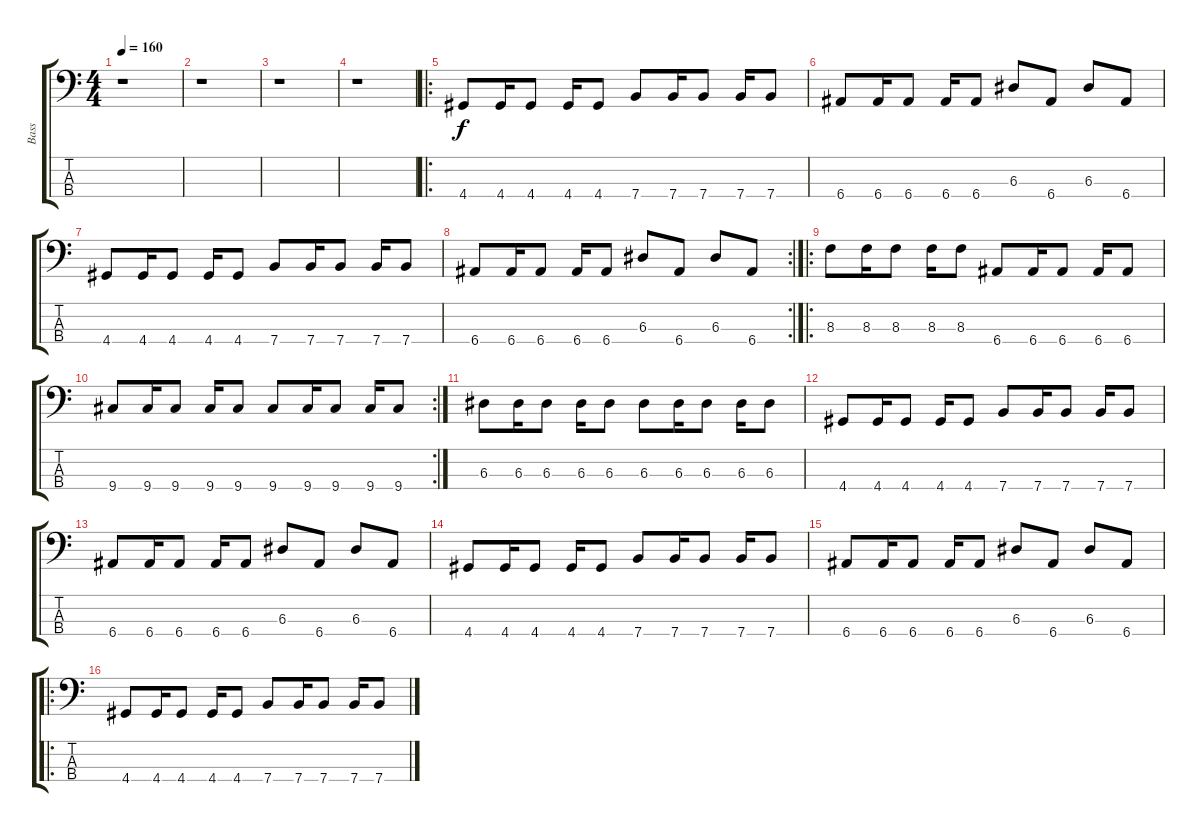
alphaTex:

\track ("Bass" "Bass") {instrument electricbasspick}
\staff {score tabs}
\tuning (G2 D2 A1 E1) {hide}
\ts (4 4)
\tempo 160
\clef f4
\ks c
r.1{dy f instrument electricbasspick} |
r.1 |
r.1 |
r.1 |
\ro
4.4.8 4.4.16 4.4.8 4.4.16 4.4.8 7.4.8 7.4.16 7.4.8 7.4.16 7.4.8 |
6.4.8 6.4.16 6.4.8 6.4.16 6.4.8 6.3.8 6.4.8 6.3.8 6.4.8 |
4.4.8 4.4.16 4.4.8 4.4.16 4.4.8 7.4.8 7.4.16 7.4.8 7.4.16 7.4.8 |
\rc 2
6.4.8 6.4.16 6.4.8 6.4.16 6.4.8 6.3.8 6.4.8 6.3.8 6.4.8 |
\ro
8.3.8 8.3.16 8.3.8 8.3.16 8.3.8 6.4.8 6.4.16 6.4.8 6.4.16 6.4.8 |
\rc 2
9.4.8 9.4.16 9.4.8 9.4.16 9.4.8 9.4.8 9.4.16 9.4.8 9.4.16 9.4.8 |
6.3.8 6.3.16 6.3.8 6.3.16 6.3.8 6.3.8 6.3.16 6.3.8 6.3.16 6.3.8 |
4.4.8 4.4.16 4.4.8 4.4.16 4.4.8 7.4.8 7.4.16 7.4.8 7.4.16 7.4.8 |
6.4.8 6.4.16 6.4.8 6.4.16 6.4.8 6.3.8 6.4.8 6.3.8 6.4.8 |
4.4.8 4.4.16 4.4.8 4.4.16 4.4.8 7.4.8 7.4.16 7.4.8 7.4.16 7.4.8 |
6.4.8 6.4.16 6.4.8 6.4.16 6.4.8 6.3.8 6.4.8 6.3.8 6.4.8 |
\ro
4.4.8 4.4.16 4.4.8 4.4.16 4.4.8 7.4.8 7.4.16 7.4.8 7.4.16 7.4.8
